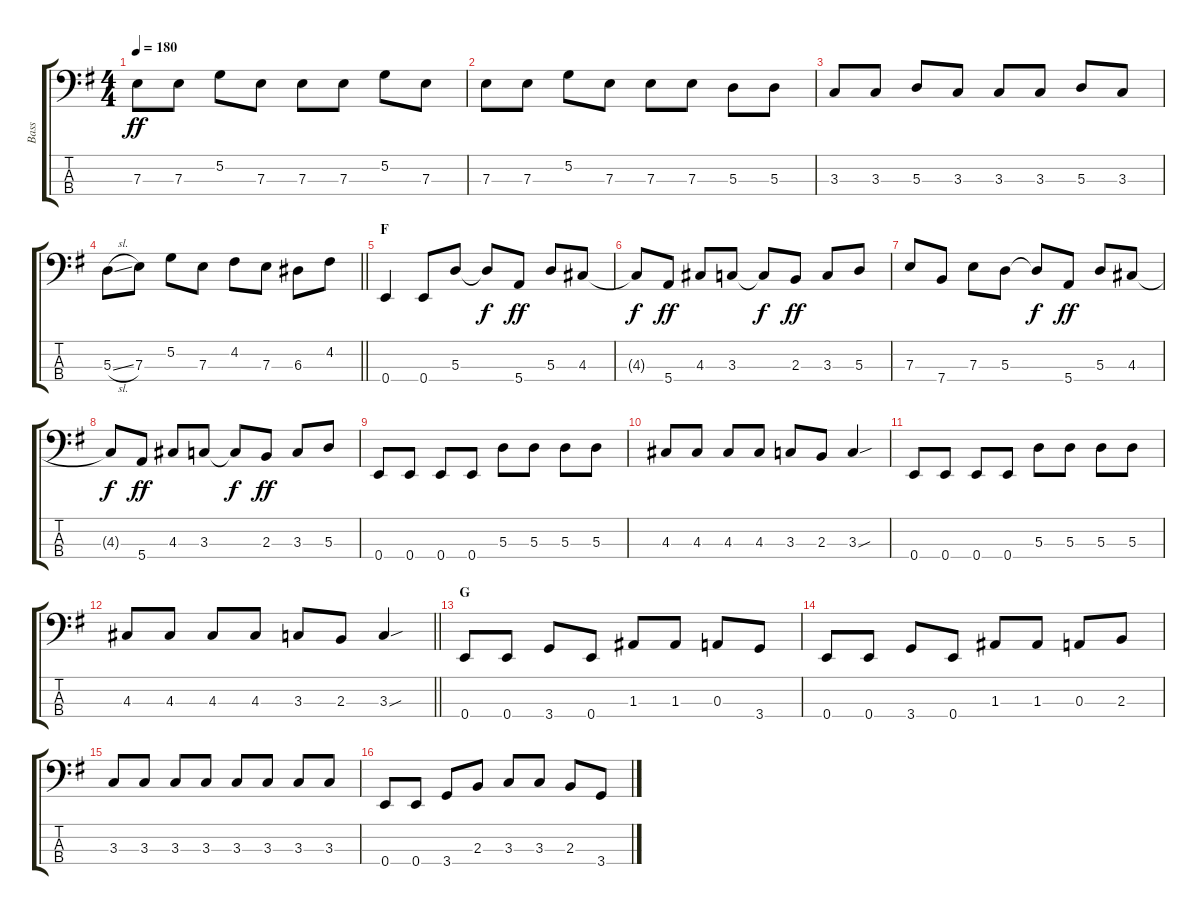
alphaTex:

\track ("Bass" "Bass") {instrument electricbasspick}
\staff {score tabs}
\tuning (G2 D2 A1 E1) {hide}
\ts (4 4)
\tempo 180
\clef f4
\ks g
7.3.8{dy ff} 7.3.8 5.2.8 7.3.8 7.3.8 7.3.8 5.2.8 7.3.8 |
7.3.8 7.3.8 5.2.8 7.3.8 7.3.8 7.3.8 5.3.8 5.3.8 |
3.3.8 3.3.8 5.3.8 3.3.8 3.3.8 3.3.8 5.3.8 3.3.8 |
\barLineRight lightlight
5.3{sl}.8 7.3.8 5.2.8 7.3.8 4.2.8 7.3.8 6.3.8 4.2.8 |
\section ("" "F")
0.4.4 0.4.8 5.3.8 5.3{t}.8{dy f} 5.4.8{dy ff} 5.3.8 4.3.8 |
4.3{t}.8{dy f} 5.4.8{dy ff} 4.3.8 3.3.8 3.3{t}.8{dy f} 2.3.8{dy ff} 3.3.8 5.3.8 |
7.3.8 7.4.8 7.3.8 5.3.8 5.3{t}.8{dy f} 5.4.8{dy ff} 5.3.8 4.3.8 |
4.3{t}.8{dy f} 5.4.8{dy ff} 4.3.8 3.3.8 3.3{t}.8{dy f} 2.3.8{dy ff} 3.3.8 5.3.8 |
0.4.8 0.4.8 0.4.8 0.4.8 5.3.8 5.3.8 5.3.8 5.3.8 |
4.3.8 4.3.8 4.3.8 4.3.8 3.3.8 2.3.8 3.3{sou}.4 |
0.4.8 0.4.8 0.4.8 0.4.8 5.3.8 5.3.8 5.3.8 5.3.8 |
\barLineRight lightlight
4.3.8 4.3.8 4.3.8 4.3.8 3.3.8 2.3.8 3.3{sou}.4 |
\section ("" "G")
0.4.8 0.4.8 3.4.8 0.4.8 1.3.8 1.3.8 0.3.8 3.4.8 |
0.4.8 0.4.8 3.4.8 0.4.8 1.3.8 1.3.8 0.3.8 2.3.8 |
3.3.8 3.3.8 3.3.8 3.3.8 3.3.8 3.3.8 3.3.8 3.3.8 |
0.4.8 0.4.8 3.4.8 2.3.8 3.3.8 3.3.8 2.3.8 3.4.8
